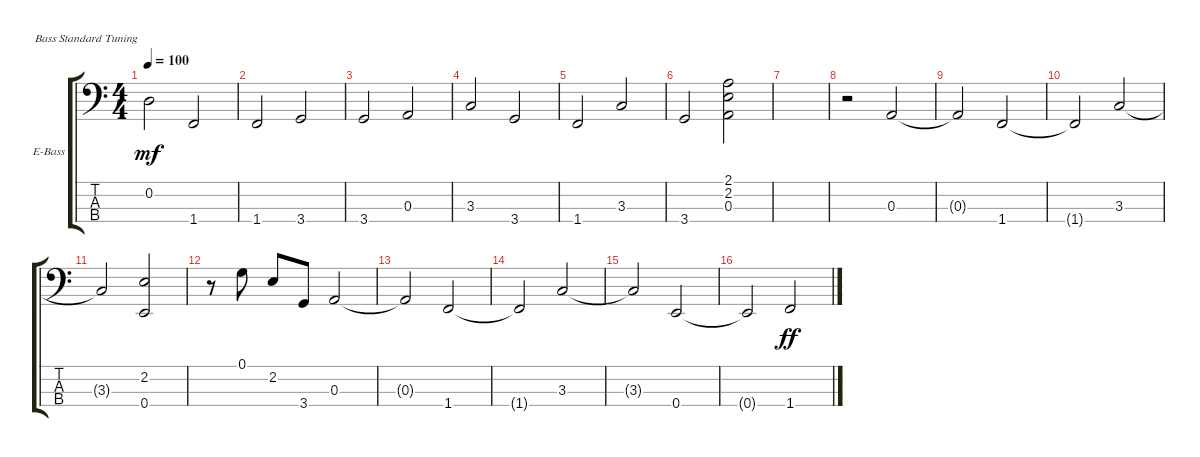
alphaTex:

\defaultSystemsLayout 4
\bracketExtendMode groupsimilarinstruments
\firstSystemTrackNameOrientation horizontal
\otherSystemsTrackNameOrientation horizontal
\track ("Electric Bass" "E-Bass") {instrument electricbassfinger}
\staff {score tabs}
\tuning (G2 D2 A1 E1)
\ts (4 4)
\tempo 100
\clef f4
\ks c
0.2{t}.2{dy mf} 1.4.2 |
1.4.2 3.4.2 |
3.4.2 0.3.2 |
3.3.2 3.4.2 |
1.4.2 3.3.2 |
3.4.2 (0.3 2.2 2.1).2 |
|
r.2 0.3.2 |
0.3{t}.2 1.4.2 |
1.4{t}.2 3.3.2 |
3.3{t}.2 (0.4 2.2).2 |
r.8 0.1.8 2.2.8 3.4.8 0.3.2 |
0.3{t}.2 1.4.2 |
1.4{t}.2 3.3.2 |
3.3{t}.2 0.4.2 |
0.4{t}.2 1.4.2{dy ff}
